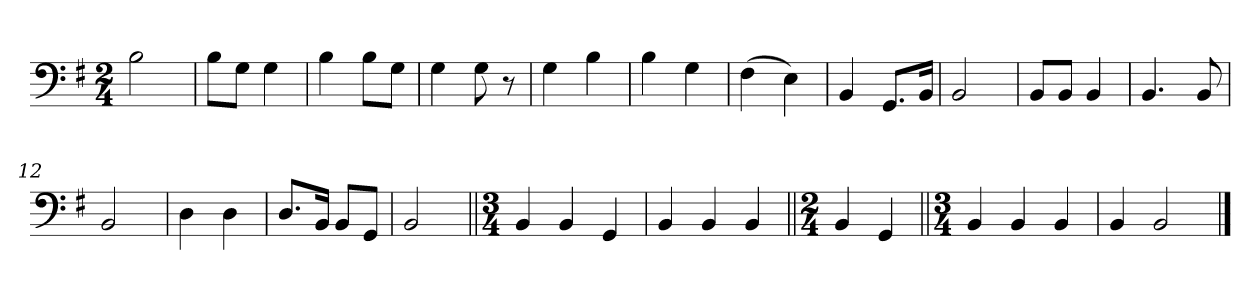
**kern
*part1
*staff1
*clefF4
*k[f#]
*M2/4
=1
2B\
=2
8B\L
8G\J
4G\
=3
4B\
8B\L
8G\J
=4
4G\
8G\
8r
=5
4G\
4B\
=6
4B\
4G\
=7
(4F#\
4E\)
=8
4BB/
8.GG/L
16BB/Jk
=9
2BB/
=10
8BB/L
8BB/J
4BB/
=11
4.BB/
8BB/
=12
2BB/
=13
4D\
4D\
=14
8.D/L
16BB/Jk
8BB/L
8GG/J
=15
2BB/
=16||
*M3/4
4BB/
4BB/
4GG/
=17
4BB/
4BB/
4BB/
=18||
*M2/4
4BB/
4GG/
=19||
*M3/4
4BB/
4BB/
4BB/
=20
4BB/
2BB/
==
*-
